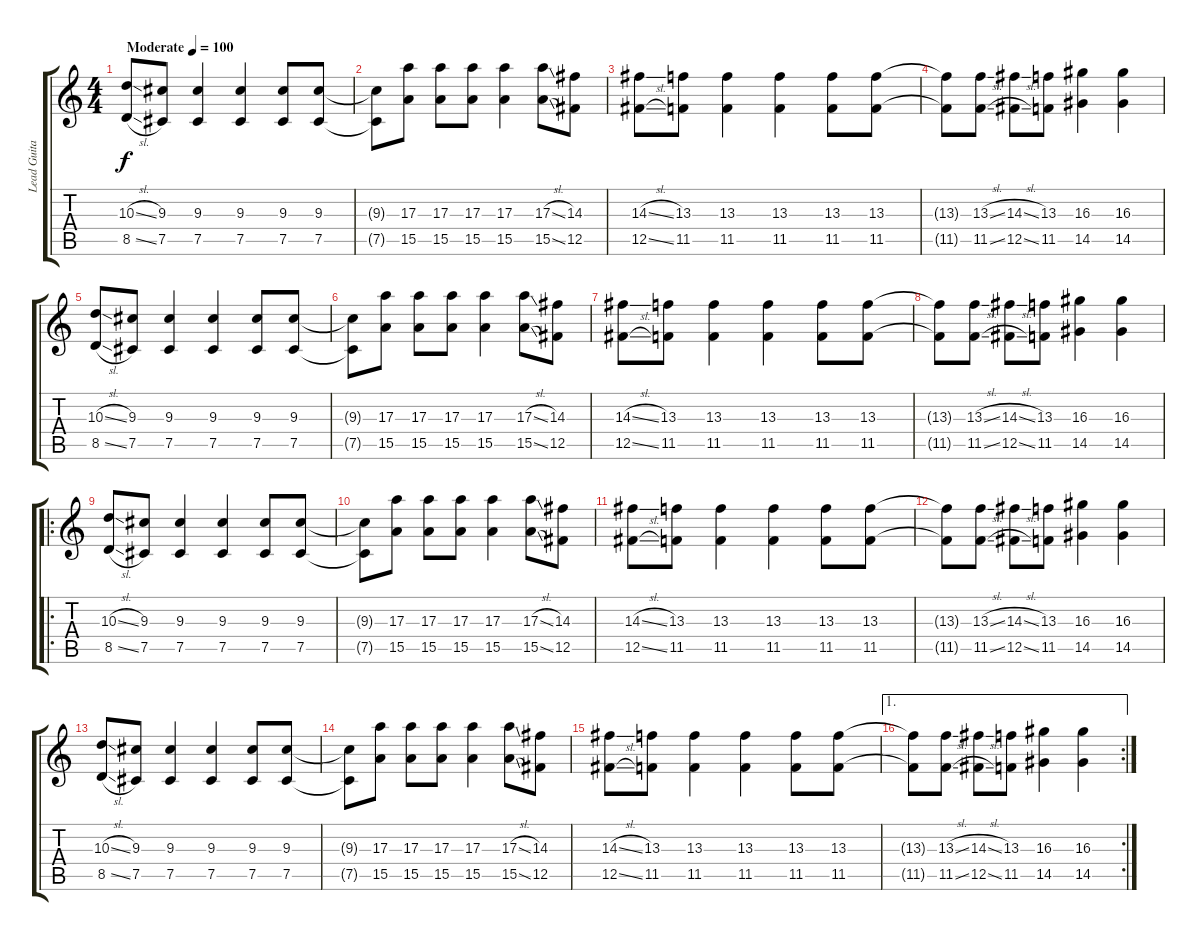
\track ("Lead Guitar" "Lead Guita") {instrument distortionguitar}
\staff {score tabs}
\tuning (Db4 Ab3 E3 B2 Gb2 B1) {hide}
\ts (4 4)
\tempo (100 "Moderate")
\clef g2
\ks c
(10.3{sl} 8.5{sl}).8{dy f volume 13 balance 0 instrument distortionguitar} (9.3 7.5).8 (9.3 7.5).4 (9.3 7.5).4 (9.3 7.5).8 (9.3 7.5).8 |
(9.3{t} 7.5{t}).8{balance 16} (17.3 15.5).8 (17.3 15.5).8 (17.3 15.5).8 (17.3 15.5).4 (17.3{sl} 15.5{sl}).8 (14.3 12.5).8 |
(14.3{sl} 12.5{sl}).8{balance 0} (13.3 11.5).8 (13.3 11.5).4 (13.3 11.5).4 (13.3 11.5).8 (13.3 11.5).8 |
(13.3{t} 11.5{t}).8{balance 16} (13.3{sl} 11.5{sl}).8 (14.3{sl} 12.5{sl}).8 (13.3 11.5).8 (16.3 14.5).4 (16.3 14.5).4 |
(10.3{sl} 8.5{sl}).8{balance 8} (9.3 7.5).8 (9.3 7.5).4 (9.3 7.5).4 (9.3 7.5).8 (9.3 7.5).8 |
(9.3{t} 7.5{t}).8 (17.3 15.5).8 (17.3 15.5).8 (17.3 15.5).8 (17.3 15.5).4 (17.3{sl} 15.5{sl}).8 (14.3 12.5).8 |
(14.3{sl} 12.5{sl}).8 (13.3 11.5).8 (13.3 11.5).4 (13.3 11.5).4 (13.3 11.5).8 (13.3 11.5).8 |
(13.3{t} 11.5{t}).8 (13.3{sl} 11.5{sl}).8 (14.3{sl} 12.5{sl}).8 (13.3 11.5).8 (16.3 14.5).4 (16.3 14.5).4 |
\ro
(10.3{sl} 8.5{sl}).8 (9.3 7.5).8 (9.3 7.5).4 (9.3 7.5).4 (9.3 7.5).8 (9.3 7.5).8 |
(9.3{t} 7.5{t}).8 (17.3 15.5).8 (17.3 15.5).8 (17.3 15.5).8 (17.3 15.5).4 (17.3{sl} 15.5{sl}).8 (14.3 12.5).8 |
(14.3{sl} 12.5{sl}).8 (13.3 11.5).8 (13.3 11.5).4 (13.3 11.5).4 (13.3 11.5).8 (13.3 11.5).8 |
(13.3{t} 11.5{t}).8 (13.3{sl} 11.5{sl}).8 (14.3{sl} 12.5{sl}).8 (13.3 11.5).8 (16.3 14.5).4 (16.3 14.5).4 |
(10.3{sl} 8.5{sl}).8 (9.3 7.5).8 (9.3 7.5).4 (9.3 7.5).4 (9.3 7.5).8 (9.3 7.5).8 |
(9.3{t} 7.5{t}).8 (17.3 15.5).8 (17.3 15.5).8 (17.3 15.5).8 (17.3 15.5).4 (17.3{sl} 15.5{sl}).8 (14.3 12.5).8 |
(14.3{sl} 12.5{sl}).8 (13.3 11.5).8 (13.3 11.5).4 (13.3 11.5).4 (13.3 11.5).8 (13.3 11.5).8 |
\ae 1
\rc 2
(13.3{t} 11.5{t}).8 (13.3{sl} 11.5{sl}).8 (14.3{sl} 12.5{sl}).8 (13.3 11.5).8 (16.3 14.5).4 (16.3 14.5).4
